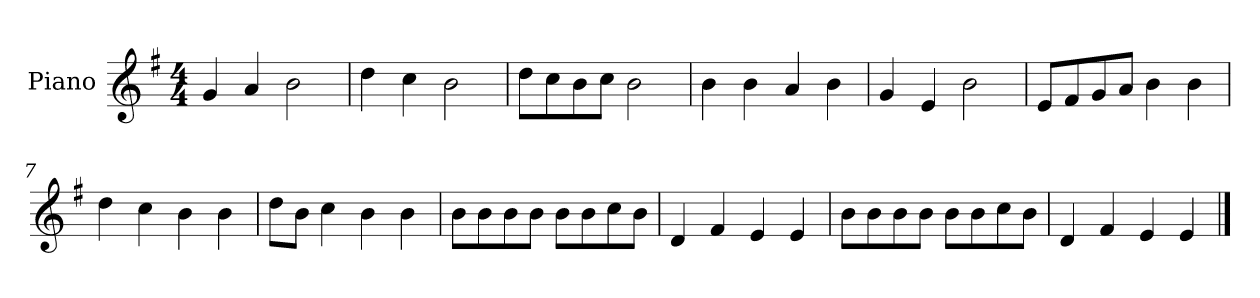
**kern
*part1
*staff1
*I"Piano
*I'P-no
*clefG2
*k[f#]
*M4/4
*MM90
=1
4g/
4a/
2b\
=2
4dd\
4cc\
2b\
=3
8dd\L
8cc\
8b\
8cc\J
2b\
=4
4b\
4b\
4a/
4b\
=5
4g/
4e/
2b\
=6
8e/L
8f#/
8g/
8a/J
4b\
4b\
=7
4dd\
4cc\
4b\
4b\
=8
8dd\L
8b\J
4cc\
4b\
4b\
!!LO:LB:g=z
=9
8b\L
8b\
8b\
8b\J
8b\L
8b\
8cc\
8b\J
=10
4d/
4f#/
4e/
4e/
=11
8b\L
8b\
8b\
8b\J
8b\L
8b\
8cc\
8b\J
=12
4d/
4f#/
4e/
4e/
==
*-
